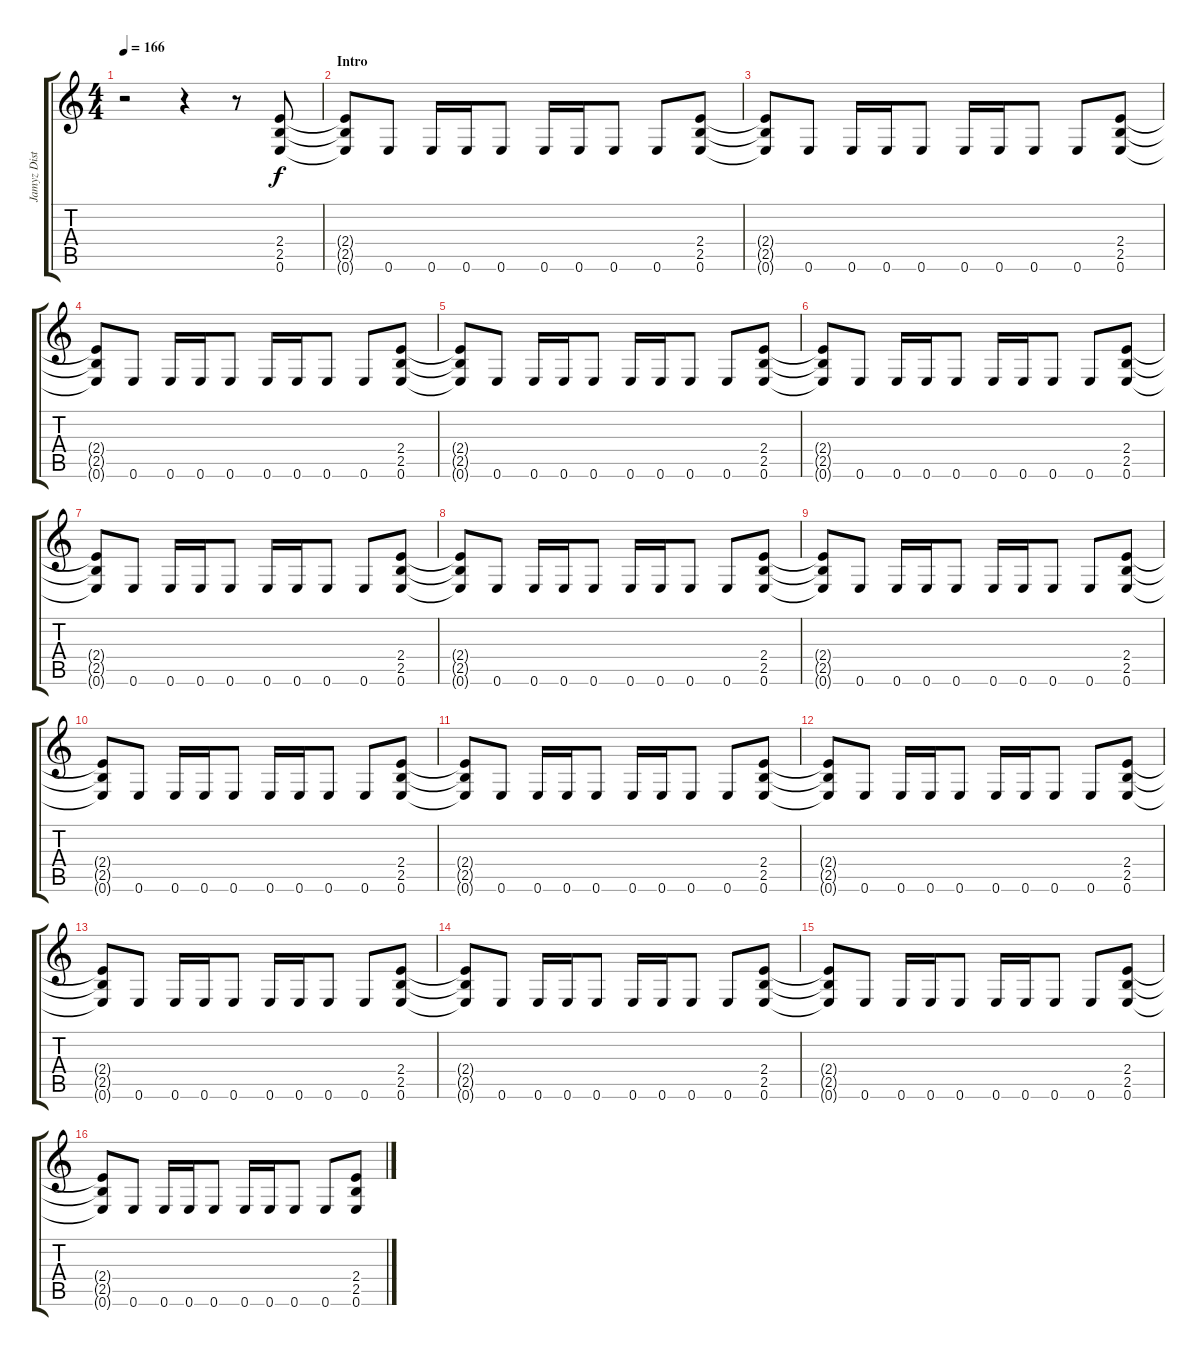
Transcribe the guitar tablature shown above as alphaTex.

\track ("Jamyz Distortion Guitar" "Jamyz Dist") {instrument distortionguitar}
\staff {score tabs}
\tuning (E4 B3 G3 D3 A2 E2) {hide}
\ts (4 4)
\section ("" "")
\tempo 166
\clef g2
\ks c
r.2{dy f instrument distortionguitar} r.4 r.8 (2.4 2.5 0.6).8 |
\section ("" "Intro")
(2.4{t} 2.5{t} 0.6{t}).8 0.6.8 0.6.16 0.6.16 0.6.8 0.6.16 0.6.16 0.6.8 0.6.8 (2.4 2.5 0.6).8 |
(2.4{t} 2.5{t} 0.6{t}).8 0.6.8 0.6.16 0.6.16 0.6.8 0.6.16 0.6.16 0.6.8 0.6.8 (2.4 2.5 0.6).8 |
(2.4{t} 2.5{t} 0.6{t}).8 0.6.8 0.6.16 0.6.16 0.6.8 0.6.16 0.6.16 0.6.8 0.6.8 (2.4 2.5 0.6).8 |
(2.4{t} 2.5{t} 0.6{t}).8 0.6.8 0.6.16 0.6.16 0.6.8 0.6.16 0.6.16 0.6.8 0.6.8 (2.4 2.5 0.6).8 |
(2.4{t} 2.5{t} 0.6{t}).8 0.6.8 0.6.16 0.6.16 0.6.8 0.6.16 0.6.16 0.6.8 0.6.8 (2.4 2.5 0.6).8 |
(2.4{t} 2.5{t} 0.6{t}).8 0.6.8 0.6.16 0.6.16 0.6.8 0.6.16 0.6.16 0.6.8 0.6.8 (2.4 2.5 0.6).8 |
(2.4{t} 2.5{t} 0.6{t}).8 0.6.8 0.6.16 0.6.16 0.6.8 0.6.16 0.6.16 0.6.8 0.6.8 (2.4 2.5 0.6).8 |
(2.4{t} 2.5{t} 0.6{t}).8 0.6.8 0.6.16 0.6.16 0.6.8 0.6.16 0.6.16 0.6.8 0.6.8 (2.4 2.5 0.6).8 |
(2.4{t} 2.5{t} 0.6{t}).8 0.6.8 0.6.16 0.6.16 0.6.8 0.6.16 0.6.16 0.6.8 0.6.8 (2.4 2.5 0.6).8 |
(2.4{t} 2.5{t} 0.6{t}).8 0.6.8 0.6.16 0.6.16 0.6.8 0.6.16 0.6.16 0.6.8 0.6.8 (2.4 2.5 0.6).8 |
(2.4{t} 2.5{t} 0.6{t}).8 0.6.8 0.6.16 0.6.16 0.6.8 0.6.16 0.6.16 0.6.8 0.6.8 (2.4 2.5 0.6).8 |
(2.4{t} 2.5{t} 0.6{t}).8 0.6.8 0.6.16 0.6.16 0.6.8 0.6.16 0.6.16 0.6.8 0.6.8 (2.4 2.5 0.6).8 |
(2.4{t} 2.5{t} 0.6{t}).8 0.6.8 0.6.16 0.6.16 0.6.8 0.6.16 0.6.16 0.6.8 0.6.8 (2.4 2.5 0.6).8 |
(2.4{t} 2.5{t} 0.6{t}).8 0.6.8 0.6.16 0.6.16 0.6.8 0.6.16 0.6.16 0.6.8 0.6.8 (2.4 2.5 0.6).8 |
(2.4{t} 2.5{t} 0.6{t}).8 0.6.8 0.6.16 0.6.16 0.6.8 0.6.16 0.6.16 0.6.8 0.6.8 (2.4 2.5 0.6).8
